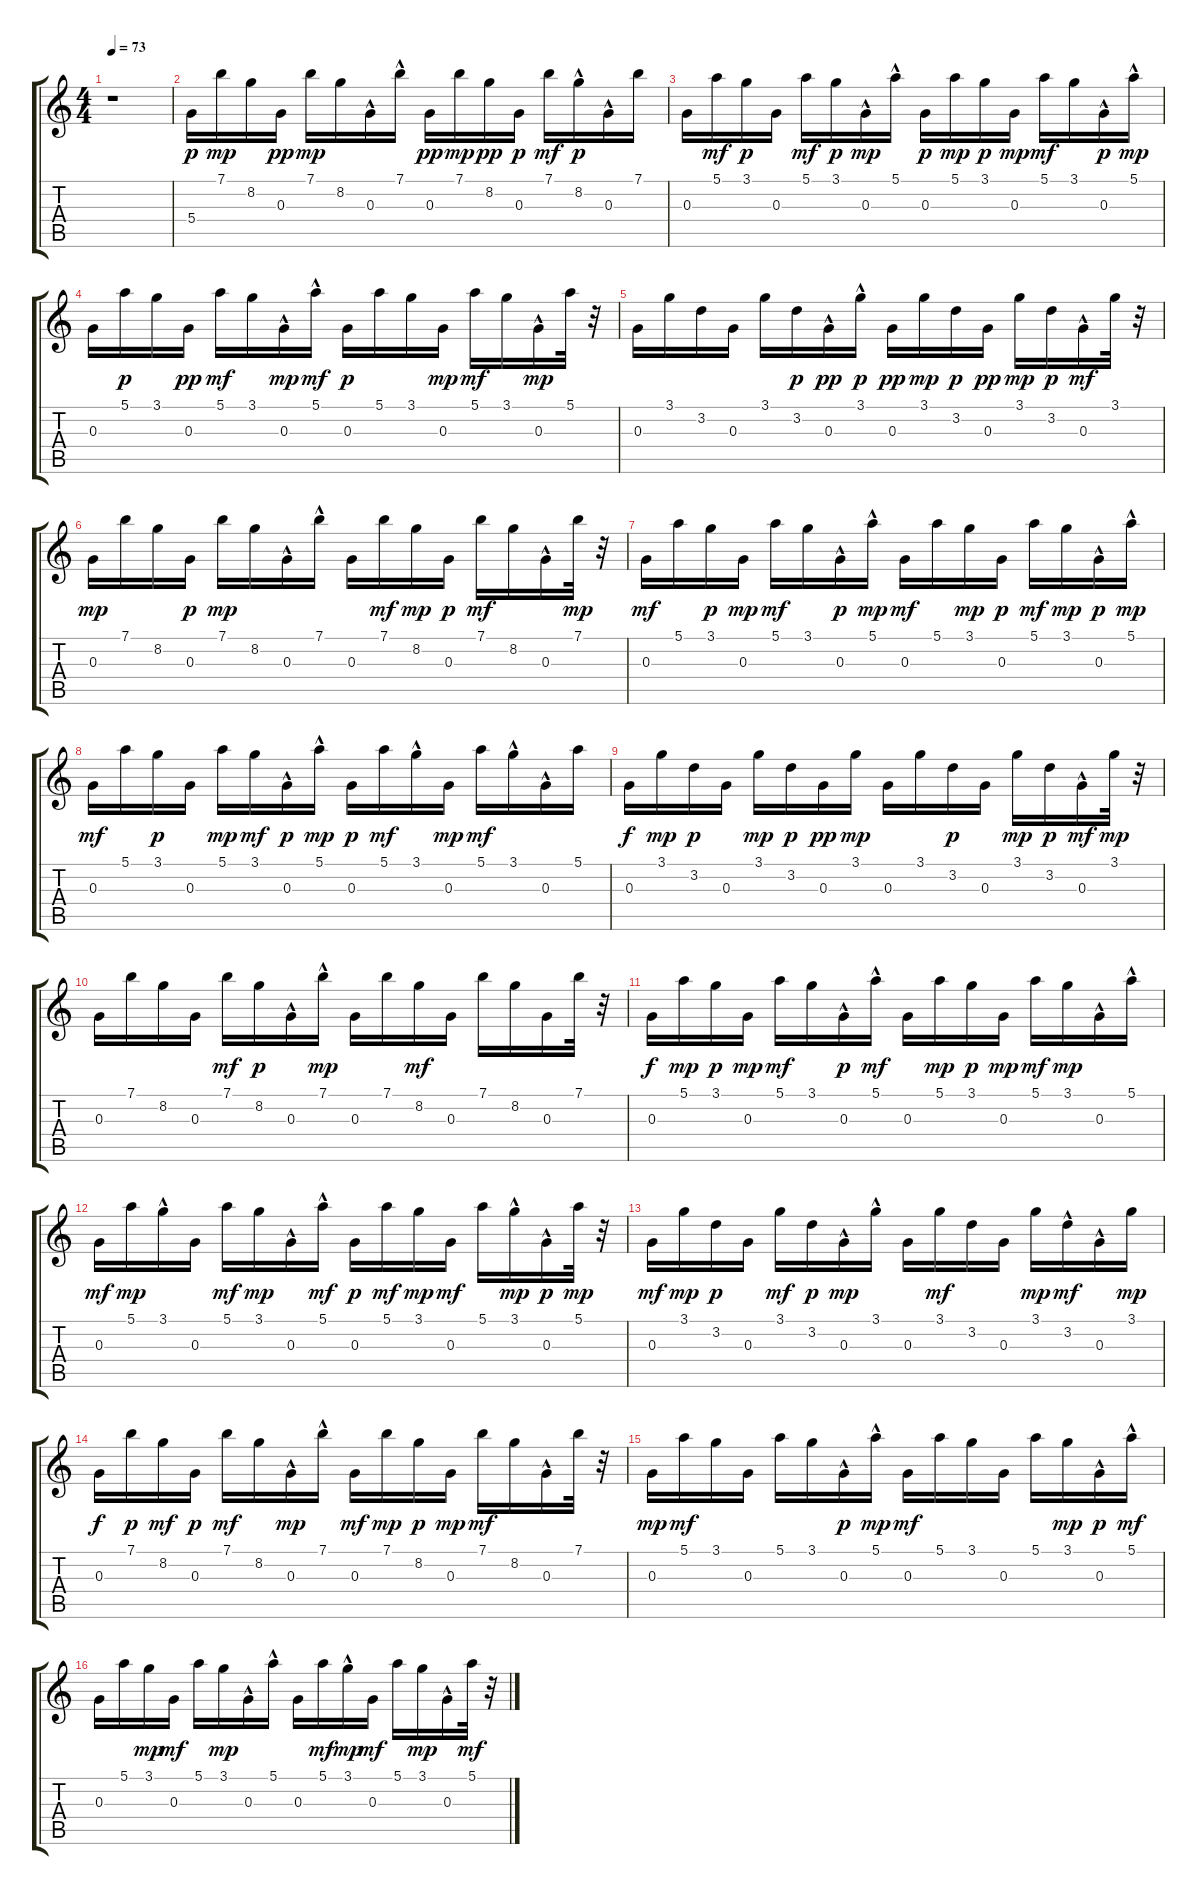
\track "" {instrument acousticguitarnylon}
\staff {score tabs}
\tuning (E4 B3 G3 D3 A2 E2) {hide}
\ts (4 4)
\tempo 73
\clef g2
\ks c
r.1{dy p instrument acousticguitarnylon} |
5.4.16 7.1.16{dy mp} 8.2.16 0.3.16{dy pp} 7.1.16{dy mp} 8.2.16 0.3{hac}.16 7.1{hac}.16 0.3.16{dy pp} 7.1.16{dy mp} 8.2.16{dy pp} 0.3.16{dy p} 7.1.16{dy mf} 8.2{hac}.16{dy p} 0.3{hac}.16 7.1.16 |
0.3.16 5.1.16{dy mf} 3.1.16{dy p} 0.3.16 5.1.16{dy mf} 3.1.16{dy p} 0.3{hac}.16{dy mp} 5.1{hac}.16 0.3.16{dy p} 5.1.16{dy mp} 3.1.16{dy p} 0.3.16{dy mp} 5.1.16{dy mf} 3.1.16 0.3{hac}.16{dy p} 5.1{hac}.16{dy mp} |
0.3.16 5.1.16{dy p} 3.1.16 0.3.16{dy pp} 5.1.16{dy mf} 3.1.16 0.3{hac}.16{dy mp} 5.1{hac}.16{dy mf} 0.3.16{dy p} 5.1.16 3.1.16 0.3.16{dy mp} 5.1.16{dy mf} 3.1.16 0.3{hac}.16{dy mp} 5.1.32 r.32 |
0.3.16 3.1.16 3.2.16 0.3.16 3.1.16 3.2.16{dy p} 0.3{hac}.16{dy pp} 3.1{hac}.16{dy p} 0.3.16{dy pp} 3.1.16{dy mp} 3.2.16{dy p} 0.3.16{dy pp} 3.1.16{dy mp} 3.2.16{dy p} 0.3{hac}.16{dy mf} 3.1.32 r.32 |
0.3.16{dy mp} 7.1.16 8.2.16 0.3.16{dy p} 7.1.16{dy mp} 8.2.16 0.3{hac}.16 7.1{hac}.16 0.3.16 7.1.16{dy mf} 8.2.16{dy mp} 0.3.16{dy p} 7.1.16{dy mf} 8.2.16 0.3{hac}.16 7.1.32{dy mp} r.32 |
0.3.16{dy mf} 5.1.16 3.1.16{dy p} 0.3.16{dy mp} 5.1.16{dy mf} 3.1.16 0.3{hac}.16{dy p} 5.1{hac}.16{dy mp} 0.3.16{dy mf} 5.1.16 3.1.16{dy mp} 0.3.16{dy p} 5.1.16{dy mf} 3.1.16{dy mp} 0.3{hac}.16{dy p} 5.1{hac}.16{dy mp} |
0.3.16{dy mf} 5.1.16 3.1.16{dy p} 0.3.16 5.1.16{dy mp} 3.1.16{dy mf} 0.3{hac}.16{dy p} 5.1{hac}.16{dy mp} 0.3.16{dy p} 5.1.16{dy mf} 3.1{hac}.16 0.3.16{dy mp} 5.1.16{dy mf} 3.1{hac}.16 0.3{hac}.16 5.1.16 |
0.3.16{dy f} 3.1.16{dy mp} 3.2.16{dy p} 0.3.16 3.1.16{dy mp} 3.2.16{dy p} 0.3.16{dy pp} 3.1.16{dy mp} 0.3.16 3.1.16 3.2.16{dy p} 0.3.16 3.1.16{dy mp} 3.2.16{dy p} 0.3{hac}.16{dy mf} 3.1.32{dy mp} r.32 |
0.3.16 7.1.16 8.2.16 0.3.16 7.1.16{dy mf} 8.2.16{dy p} 0.3{hac}.16 7.1{hac}.16{dy mp} 0.3.16 7.1.16 8.2.16{dy mf} 0.3.16 7.1.16 8.2.16 0.3.16 7.1.32 r.32 |
0.3.16{dy f} 5.1.16{dy mp} 3.1.16{dy p} 0.3.16{dy mp} 5.1.16{dy mf} 3.1.16 0.3{hac}.16{dy p} 5.1{hac}.16{dy mf} 0.3.16 5.1.16{dy mp} 3.1.16{dy p} 0.3.16{dy mp} 5.1.16{dy mf} 3.1.16{dy mp} 0.3{hac}.16 5.1{hac}.16 |
0.3.16{dy mf} 5.1.16{dy mp} 3.1{hac}.16 0.3.16 5.1.16{dy mf} 3.1.16{dy mp} 0.3{hac}.16 5.1{hac}.16{dy mf} 0.3.16{dy p} 5.1.16{dy mf} 3.1.16{dy mp} 0.3.16{dy mf} 5.1.16 3.1{hac}.16{dy mp} 0.3{hac}.16{dy p} 5.1.32{dy mp} r.32 |
0.3.16{dy mf} 3.1.16{dy mp} 3.2.16{dy p} 0.3.16 3.1.16{dy mf} 3.2.16{dy p} 0.3{hac}.16{dy mp} 3.1{hac}.16 0.3.16 3.1.16{dy mf} 3.2.16 0.3.16 3.1.16{dy mp} 3.2{hac}.16{dy mf} 0.3{hac}.16 3.1.16{dy mp} |
0.3.16{dy f} 7.1.16{dy p} 8.2.16{dy mf} 0.3.16{dy p} 7.1.16{dy mf} 8.2.16 0.3{hac}.16{dy mp} 7.1{hac}.16 0.3.16{dy mf} 7.1.16{dy mp} 8.2.16{dy p} 0.3.16{dy mp} 7.1.16{dy mf} 8.2.16 0.3{hac}.16 7.1.32 r.32 |
0.3.16{dy mp} 5.1.16{dy mf} 3.1.16 0.3.16 5.1.16 3.1.16 0.3{hac}.16{dy p} 5.1{hac}.16{dy mp} 0.3.16{dy mf} 5.1.16 3.1.16 0.3.16 5.1.16 3.1.16{dy mp} 0.3{hac}.16{dy p} 5.1{hac}.16{dy mf} |
0.3.16 5.1.16 3.1.16{dy mp} 0.3.16{dy mf} 5.1.16 3.1.16{dy mp} 0.3{hac}.16 5.1{hac}.16 0.3.16 5.1.16{dy mf} 3.1{hac}.16{dy mp} 0.3.16{dy mf} 5.1.16 3.1.16{dy mp} 0.3{hac}.16 5.1.32{dy mf} r.32
